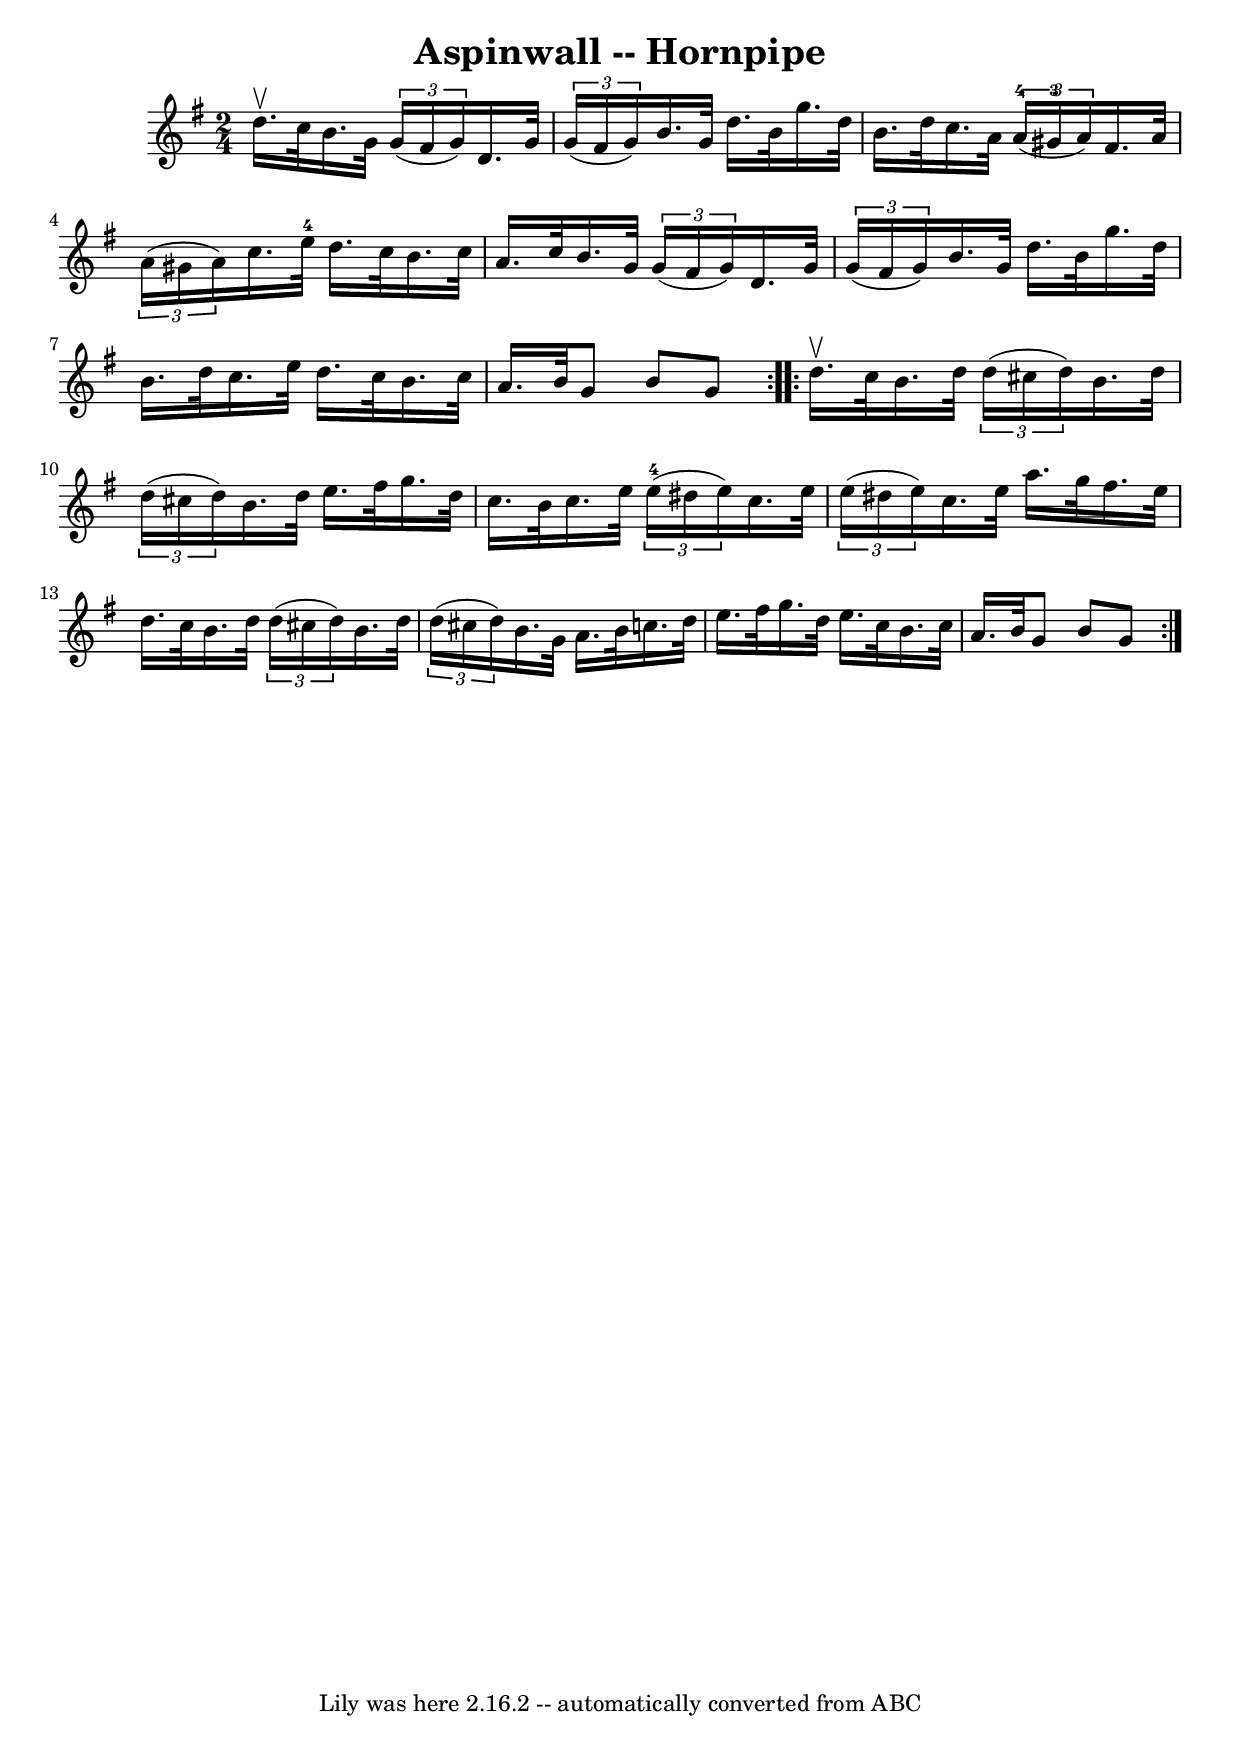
\version "2.16.2"
\include "Mammoth.ily"
\header {
  %% book = "Cole's 1000 Fiddle Tunes"
  crossRefNumber = "1"
  footnotes = ""
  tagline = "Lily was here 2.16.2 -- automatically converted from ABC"
  title = "Aspinwall -- Hornpipe"

}
voicedefault =  {



  \repeat volta 2 {

    \time 2/4 
    \key g \major d''16.^\upbow c''32  |
    b'16. g'32    
    \times 2/3 { g'16 (fis'16 g'16) 
	       } d'16. g'32    \times 2/3 {   
		 g'16 (fis'16 g'16) 
	       } |
    b'16. g'32 d''16. b'32    
    g''16. d''32 b'16. d''32  |
    c''16. a'32    \times 2/3 {  
      a'16-4(gis'16-3 a'16) 
    } fis'16. a'32    \times 2/3 {   
      a'16 (gis'16 a'16) 
    } |
    c''16. e''32-4 d''16. c''32 
    b'16. c''32 a'16. c''32  |
    b'16. g'32    \times 2/3 { 
      g'16 (fis'16 g'16) 
    } d'16. g'32    \times 2/3 { g'16 (
				 fis'16 g'16) 
			       } |
    b'16. g'32 d''16. b'32 g''16.    
    d''32 b'16. d''32  |
    c''16. e''32 d''16. c''32    
    b'16. c''32 a'16. b'32  |
    g'8 b'8 g'8  
  }     

  \repeat volta 2 {
    d''16.^\upbow c''32  |
    b'16. d''32    
    \times 2/3 { d''16 (cis''16 d''16) 
	       } b'16. d''32    
    \times 2/3 { d''16 (cis''16 d''16) 
	       } |
    b'16. d''32    
    e''16. fis''32 g''16. d''32 c''16. b'32  |
    c''16.    
    e''32    \times 2/3 { e''16-4(dis''16 e''16) 
			} c''16.    
    e''32    \times 2/3 { e''16 (dis''16 e''16) 
			} |
    c''16.    
    e''32 a''16. g''32 fis''16. e''32 d''16. c''32  |
    
    b'16. d''32    \times 2/3 { d''16 (cis''16 d''16) 
			      } b'16.    
    d''32    \times 2/3 { d''16 (cis''16 d''16) 
			} |
    b'16.    
    g'32 a'16. b'32 c''16. d''32 e''16. fis''32  |
    
    g''16. d''32 e''16. c''32 b'16. c''32 a'16. b'32  |
    
    g'8 b'8 g'8  
  }   

}

\score{
  <<

    \context Staff="default"
    {
      \voicedefault 
      
    }

  >>
  \layout {
    
  }
  \midi {
  }

}
